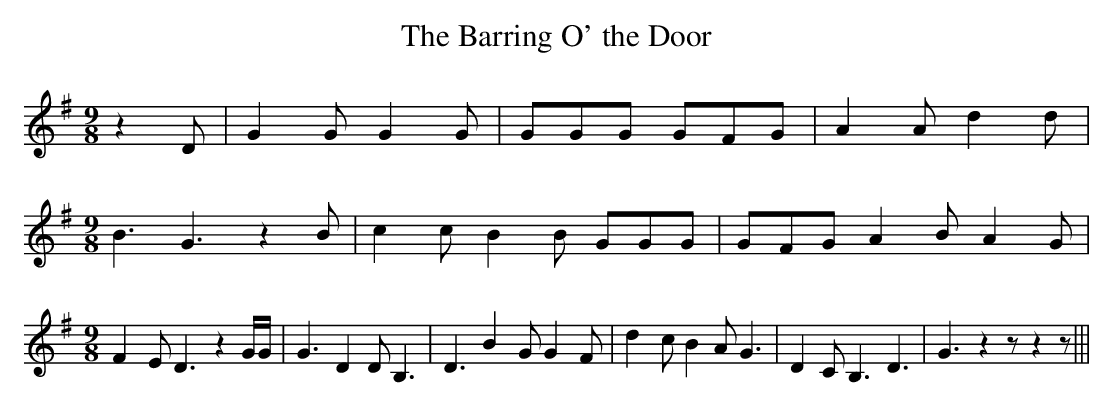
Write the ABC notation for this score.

X:1
T:The Barring O' the Door
M:9/8
L:1/8
K:G
 z2 D| G2 G G2 G| GGG GFG| A2 A d2 d|
M:9/8
 B3 G3 z2 B| c2 c B2 B GGG| GFG A2 B A2 G|
M:9/8
 F2- E D3 z2 G/2G/2| G3 D2 D B,3| D3 B2- G G2- F| d2- c B2 A G3| D2 C B,3 D3|\
 G3 z2 z z2 z|||
